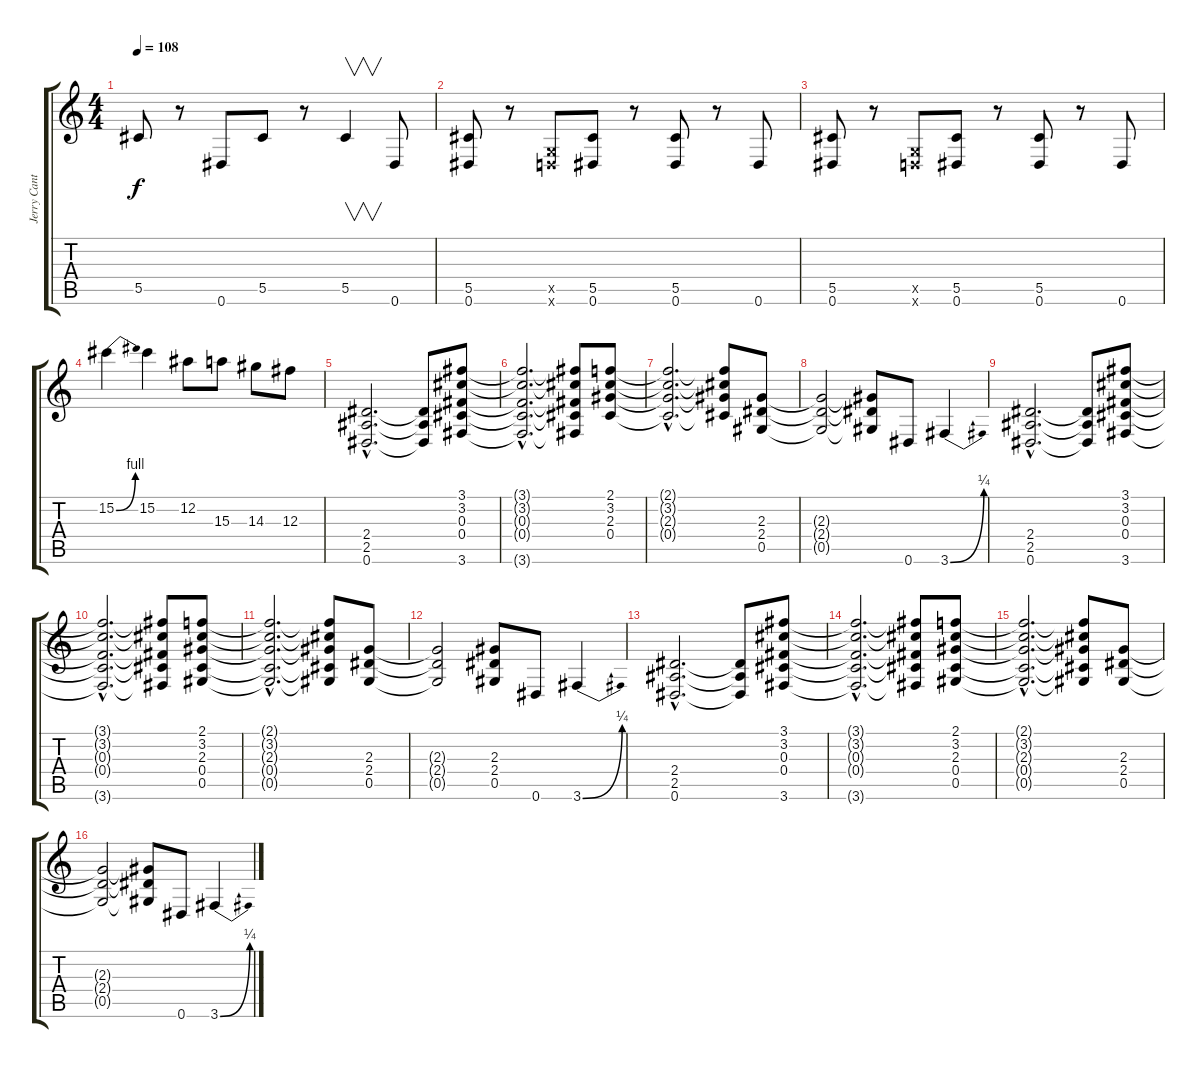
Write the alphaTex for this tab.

\track ("Jerry Cantrell (Guitar 2)" "Jerry Cant") {instrument overdrivenguitar}
\staff {score tabs}
\tuning (Eb4 Bb3 Gb3 Db3 Ab2 Eb2) {hide}
\ts (4 4)
\tempo 108
\clef g2
\ks c
5.5.8{dy f} r.8 0.6.8 5.5.8 r.8 5.5.4{v} 0.6.8 |
(5.5 0.6).8 r.8 (-1.5{x} -1.6{x}).8 (5.5 0.6).8 r.8 (5.5 0.6).8 r.8 0.6.8 |
(5.5 0.6).8 r.8 (-1.5{x} -1.6{x}).8 (5.5 0.6).8 r.8 (5.5 0.6).8 r.8 0.6.8 |
15.2{be (bend 0 0 60 4)}.4 15.2.4 12.2.8 15.3.8 14.3.8 12.3.8 |
(2.4{hac} 2.5{hac} 0.6{hac}).2{d} (2.4{t} 2.5{t} 0.6{t}).8 (3.1 3.2 0.3 0.4 3.6).8 |
(3.1{hac t} 3.2{hac t} 0.3{hac t} 0.4{hac t} 3.6{hac t}).2{d} (3.1{t} 3.2{t} 0.3{t} 0.4{t} 3.6{t}).8 (2.1 3.2 2.3 0.4).8 |
(2.1{hac t} 3.2{hac t} 2.3{hac t} 0.4{hac t}).2{d} (2.1{t} 3.2{t} 2.3{t} 0.4{t}).8 (2.3 2.4 0.5).8 |
(2.3{t} 2.4{t} 0.5{t}).2 (2.3{t} 2.4{t} 0.5{t}).8 0.6.8 3.6{be (bend 0 0 60 1)}.4 |
(2.4{hac} 2.5{hac} 0.6{hac}).2{d} (2.4{t} 2.5{t} 0.6{t}).8 (3.1 3.2 0.3 0.4 3.6).8 |
(3.1{hac t} 3.2{hac t} 0.3{hac t} 0.4{hac t} 3.6{hac t}).2{d} (3.1{t} 3.2{t} 0.3{t} 0.4{t} 3.6{t}).8 (2.1 3.2 2.3 0.4 0.5).8 |
(2.1{hac t} 3.2{hac t} 2.3{hac t} 0.4{hac t} 0.5{hac t}).2{d} (2.1{t} 3.2{t} 2.3{t} 0.4{t} 0.5{t}).8 (2.3 2.4 0.5).8 |
(2.3{t} 2.4{t} 0.5{t}).2 (2.3 2.4 0.5).8 0.6.8 3.6{be (bend 0 0 60 1)}.4 |
(2.4{hac} 2.5{hac} 0.6{hac}).2{d} (2.4{t} 2.5{t} 0.6{t}).8 (3.1 3.2 0.3 0.4 3.6).8 |
(3.1{hac t} 3.2{hac t} 0.3{hac t} 0.4{hac t} 3.6{hac t}).2{d} (3.1{t} 3.2{t} 0.3{t} 0.4{t} 3.6{t}).8 (2.1 3.2 2.3 0.4 0.5).8 |
(2.1{hac t} 3.2{hac t} 2.3{hac t} 0.4{hac t} 0.5{hac t}).2{d} (2.1{t} 3.2{t} 2.3{t} 0.4{t} 0.5{t}).8 (2.3 2.4 0.5).8 |
(2.3{t} 2.4{t} 0.5{t}).2 (2.3{t} 2.4{t} 0.5{t}).8 0.6.8 3.6{be (bend 0 0 60 1)}.4
